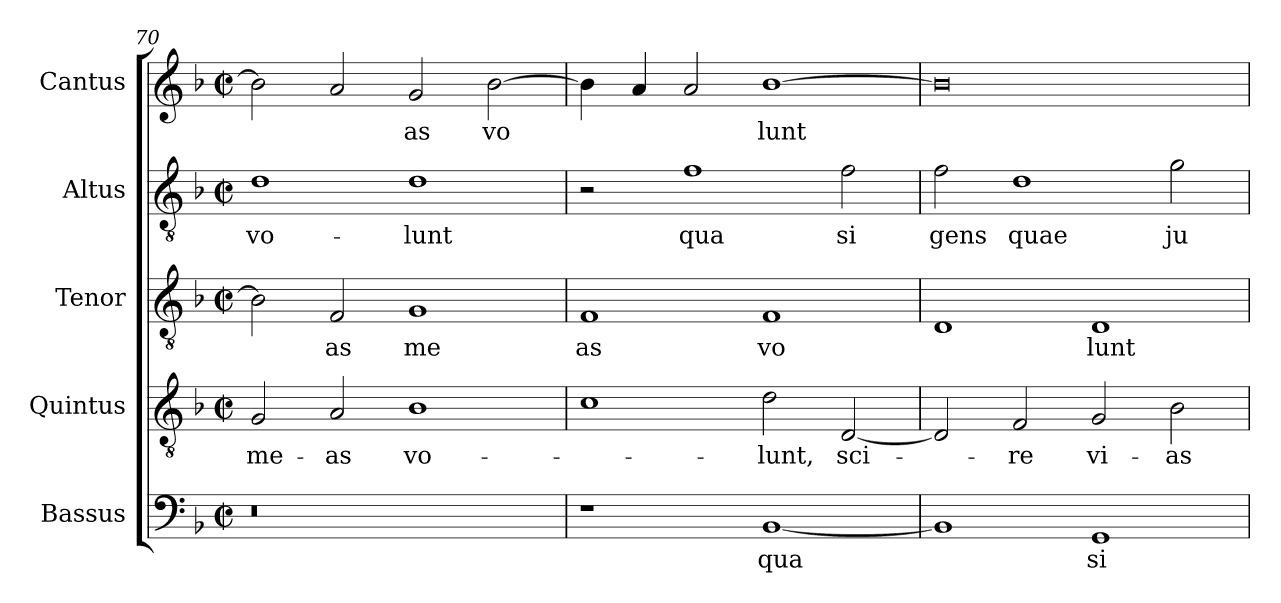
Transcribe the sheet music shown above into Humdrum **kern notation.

**kern	**text	**kern	**text	**kern	**text	**kern	**text	**kern	**text
*part5	*part5	*part4	*part4	*part3	*part3	*part2	*part2	*part1	*part1
*staff5	*staff5	*staff4	*staff4	*staff3	*staff3	*staff2	*staff2	*staff1	*staff1
*I"Bassus	*	*I"Quintus	*	*I"Tenor	*	*I"Altus	*	*I"Cantus	*
*clefF4	*	*clefGv2	*	*clefGv2	*	*clefGv2	*	*clefG2	*
*k[b-]	*	*k[b-]	*	*k[b-]	*	*k[b-]	*	*k[b-]	*
*F:	*	*F:	*	*F:	*	*F:	*	*F:	*
*M2/2	*	*M2/2	*	*M2/2	*	*M2/2	*	*M2/2	*
*met(c|)	*	*met(c|)	*	*met(c|)	*	*met(c|)	*	*met(c|)	*
=70	=70	=70	=70	=70	=70	=70	=70	=70	=70
!	!	!	!LO:LY:b:cj	!	!	!	!LO:LY:b:cj	!	!
0r	.	2G/	me-	2B-\]	.	1d	vo-	2b-\]	.
!	!	!	!LO:LY:b:cj	!	!LO:LY:b:cj	!	!	!	!
.	.	2A/	-as	2F/	as	.	.	2a/	.
!	!	!	!LO:LY:b:cj	!	!LO:LY:b:cj	!	!LO:LY:b:cj	!	!LO:LY:b:cj
.	.	1B-	vo-	1G	me	1d	-lunt	2g/	as
!	!	!	!	!	!	!	!	!	!LO:LY:b:cj
.	.	.	.	.	.	.	.	[>2b-\	vo
!!LO:LB:g=z
=71	=71	=71	=71	=71	=71	=71	=71	=71	=71
!	!	!	!	!	!LO:LY:b:cj	!	!	!	!
1r	.	1c	.	1F	as	2r	.	4b-\]	.
.	.	.	.	.	.	.	.	4a/	.
!	!	!	!	!	!	!	!LO:LY:b:cj	!	!
.	.	.	.	.	.	1f	qua	2a/	.
!	!LO:LY:b	!	!LO:LY:b:cj	!	!LO:LY:b:cj	!	!	!	!LO:LY:b
[<1BB-	qua	2d\	-lunt,	1F	vo	.	.	[>1b-	lunt
!	!	!	!LO:LY:b	!	!	!	!LO:LY:b:cj	!	!
.	.	[<2D/	sci-	.	.	2f\	si	.	.
=72	=72	=72	=72	=72	=72	=72	=72	=72	=72
!	!	!	!	!	!	!	!LO:LY:b:cj	!	!
1BB-]	.	2D/]	.	1D	.	2f\	gens	0b-]	.
!	!	!	!LO:LY:b:cj	!	!	!	!LO:LY:b:cj	!	!
.	.	2F/	-re	.	.	1d	quae	.	.
!	!LO:LY:b:cj	!	!LO:LY:b:cj	!	!LO:LY:b:cj	!	!	!	!
1GG	si	2G/	vi-	1D	lunt	.	.	.	.
!	!	!	!LO:LY:b:cj	!	!	!	!LO:LY:b:cj	!	!
.	.	2B-\	-as	.	.	2g\	ju	.	.
=	=	=	=	=	=	=	=	=	=
*-	*-	*-	*-	*-	*-	*-	*-	*-	*-
